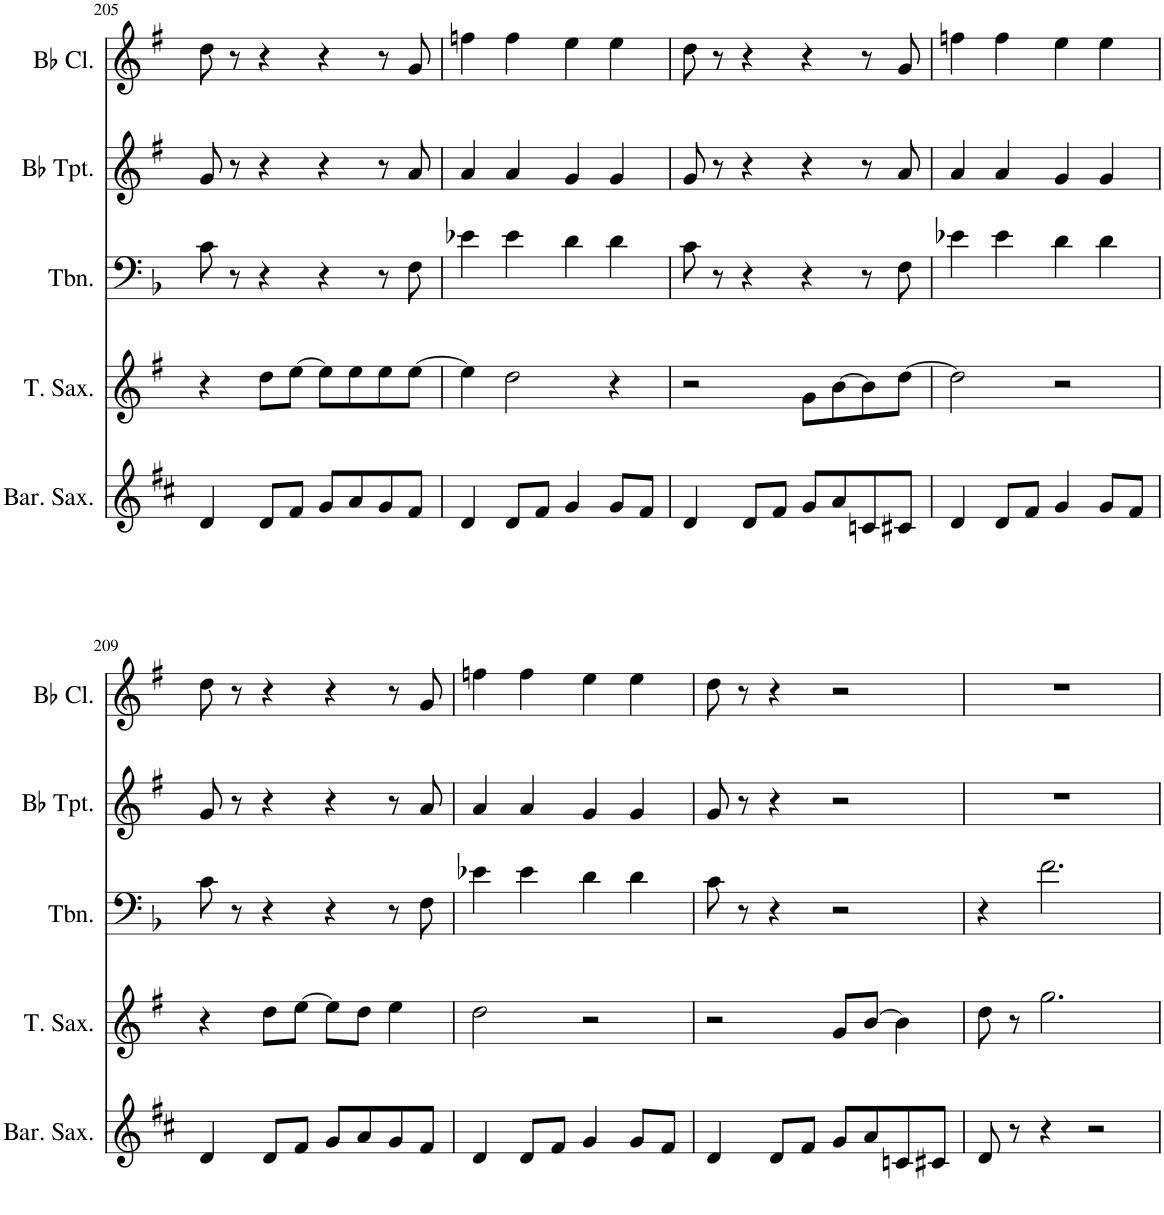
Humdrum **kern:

**kern	**kern	**kern	**kern	**kern
*part5	*part4	*part3	*part2	*part1
*staff5	*staff4	*staff3	*staff2	*staff1
*I"Baritone Saxophone	*I"Tenor Saxophone	*I"Trombone	*I"Bb Trumpet	*I"Bb Clarinet
*I'Bar. Sax.	*I'T. Sax.	*I'Tbn.	*I'Bb Tpt.	*I'Bb Cl.
!!LO:PB:g=z
*clefG2	*clefG2	*clefF4	*clefG2	*clefG2
*ITrd12c21	*ITrd8c14	*	*ITrd1c2	*ITrd1c2
*k[f#c#]	*k[f#]	*k[b-]	*k[f#]	*k[f#]
*M4/4	*M4/4	*M4/4	*M4/4	*M4/4
=205	=205	=205	=205	=205
4d/	4r	8c\	8g/	8dd\
.	.	8r	8r	8r
8d/L	8dd\L	4r	4r	4r
8f#/J	[8ee\J	.	.	.
8g/L	8ee\L]	4r	4r	4r
8a/	8ee\	.	.	.
8g/	8ee\	8r	8r	8r
8f#/J	[8ee\J	8F\	8a/	8g/
=206	=206	=206	=206	=206
4d/	4ee\]	4e-X\	4a/	4ffn\
8d/L	2dd\	4e-\	4a/	4ff\
8f#/J	.	.	.	.
4g/	.	4d\	4g/	4ee\
8g/L	4r	4d\	4g/	4ee\
8f#/J	.	.	.	.
=207	=207	=207	=207	=207
4d/	2r	8c\	8g/	8dd\
.	.	8r	8r	8r
8d/L	.	4r	4r	4r
8f#/J	.	.	.	.
8g/L	8g\L	4r	4r	4r
8a/	[8b\	.	.	.
8cn/	8b\]	8r	8r	8r
8c#X/J	[8dd\J	8F\	8a/	8g/
=208	=208	=208	=208	=208
4d/	2dd\]	4e-X\	4a/	4ffn\
8d/L	.	4e-\	4a/	4ff\
8f#/J	.	.	.	.
4g/	2r	4d\	4g/	4ee\
8g/L	.	4d\	4g/	4ee\
8f#/J	.	.	.	.
!!LO:LB:g=z
=209	=209	=209	=209	=209
4d/	4r	8c\	8g/	8dd\
.	.	8r	8r	8r
8d/L	8dd\L	4r	4r	4r
8f#/J	[8ee\J	.	.	.
8g/L	8ee\L]	4r	4r	4r
8a/	8dd\J	.	.	.
8g/	4ee\	8r	8r	8r
8f#/J	.	8F\	8a/	8g/
=210	=210	=210	=210	=210
4d/	2dd\	4e-X\	4a/	4ffn\
8d/L	.	4e-\	4a/	4ff\
8f#/J	.	.	.	.
4g/	2r	4d\	4g/	4ee\
8g/L	.	4d\	4g/	4ee\
8f#/J	.	.	.	.
=211	=211	=211	=211	=211
4d/	2r	8c\	8g/	8dd\
.	.	8r	8r	8r
8d/L	.	4r	4r	4r
8f#/J	.	.	.	.
8g/L	8g/L	2r	2r	2r
8a/	[8b/J	.	.	.
8cn/	4b\]	.	.	.
8c#X/J	.	.	.	.
=212	=212	=212	=212	=212
8d/	8dd\	4r	1r	1r
8r	8r	.	.	.
4r	2.gg\	2.f\	.	.
2r	.	.	.	.
=	=	=	=	=
*-	*-	*-	*-	*-
